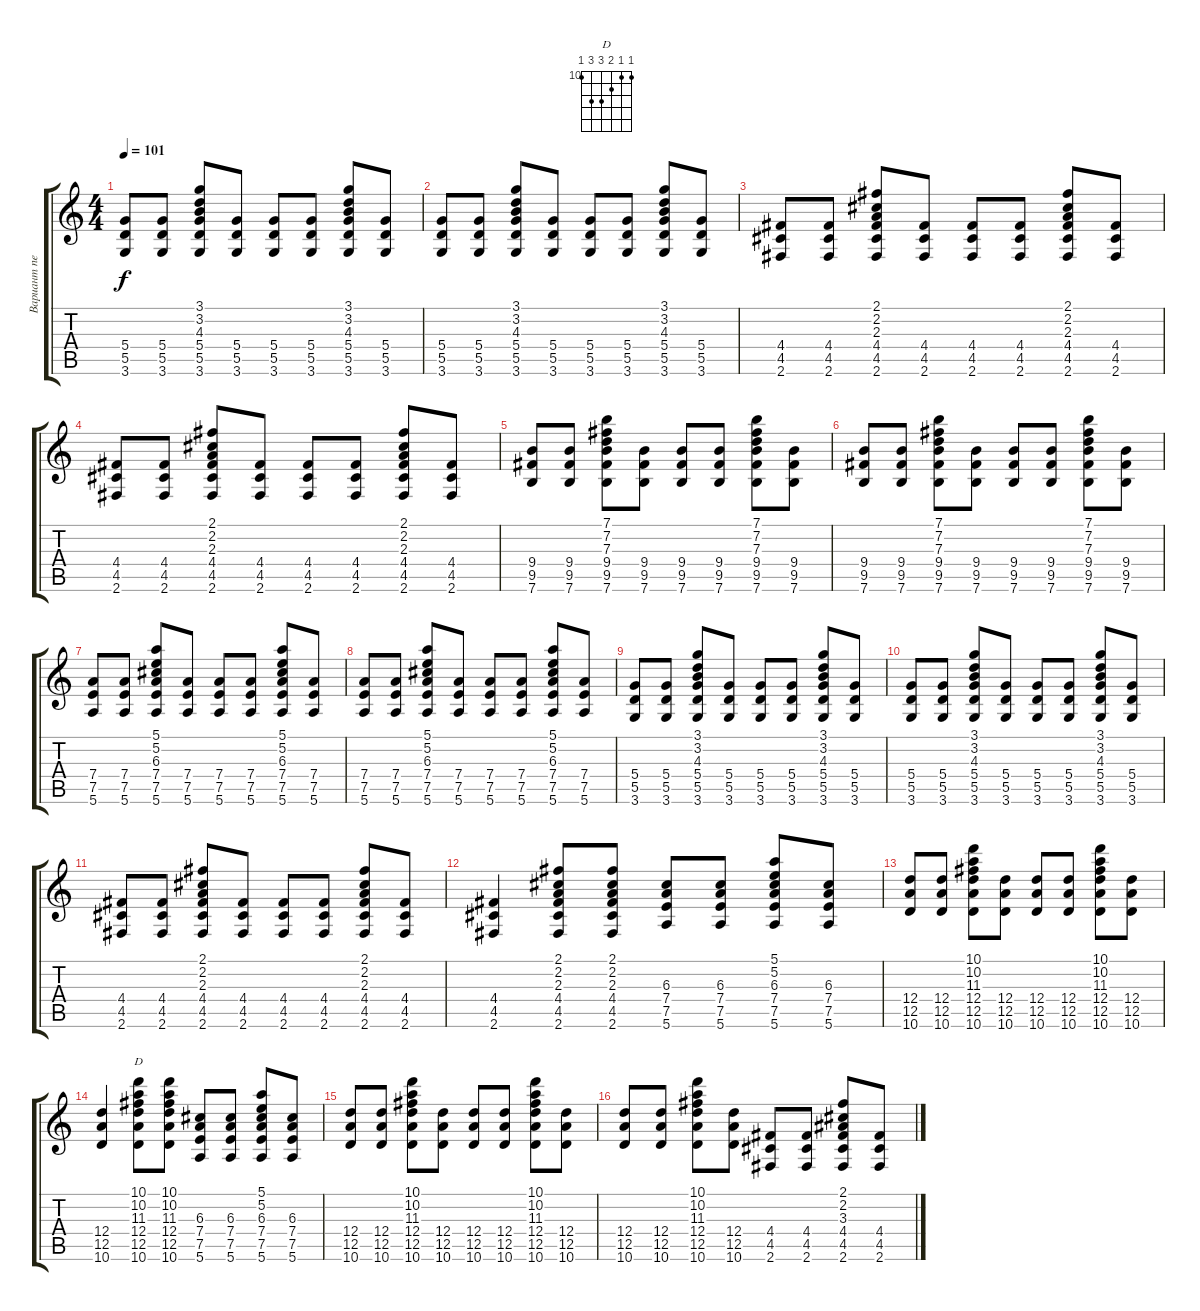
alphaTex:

\track ("Вариант песни" "Вариант пе") {instrument distortionguitar}
\staff {score tabs}
\tuning (E4 B3 G3 D3 A2 E2) {hide}
\chord ("D" 10 10 11 12 12 10) {firstfret 10}
\ts (4 4)
\tempo 101
\clef g2
\ks c
(5.4 5.5 3.6).8{dy f} (5.4 5.5 3.6).8 (3.1 3.2 4.3 5.4 5.5 3.6).8 (5.4 5.5 3.6).8 (5.4 5.5 3.6).8 (5.4 5.5 3.6).8 (3.1 3.2 4.3 5.4 5.5 3.6).8 (5.4 5.5 3.6).8 |
(5.4 5.5 3.6).8 (5.4 5.5 3.6).8 (3.1 3.2 4.3 5.4 5.5 3.6).8 (5.4 5.5 3.6).8 (5.4 5.5 3.6).8 (5.4 5.5 3.6).8 (3.1 3.2 4.3 5.4 5.5 3.6).8 (5.4 5.5 3.6).8 |
(4.4 4.5 2.6).8 (4.4 4.5 2.6).8 (2.1 2.2 2.3 4.4 4.5 2.6).8 (4.4 4.5 2.6).8 (4.4 4.5 2.6).8 (4.4 4.5 2.6).8 (2.1 2.2 2.3 4.4 4.5 2.6).8 (4.4 4.5 2.6).8 |
(4.4 4.5 2.6).8 (4.4 4.5 2.6).8 (2.1 2.2 2.3 4.4 4.5 2.6).8 (4.4 4.5 2.6).8 (4.4 4.5 2.6).8 (4.4 4.5 2.6).8 (2.1 2.2 2.3 4.4 4.5 2.6).8 (4.4 4.5 2.6).8 |
(9.4 9.5 7.6).8 (9.4 9.5 7.6).8 (7.1 7.2 7.3 9.4 9.5 7.6).8 (9.4 9.5 7.6).8 (9.4 9.5 7.6).8 (9.4 9.5 7.6).8 (7.1 7.2 7.3 9.4 9.5 7.6).8 (9.4 9.5 7.6).8 |
(9.4 9.5 7.6).8 (9.4 9.5 7.6).8 (7.1 7.2 7.3 9.4 9.5 7.6).8 (9.4 9.5 7.6).8 (9.4 9.5 7.6).8 (9.4 9.5 7.6).8 (7.1 7.2 7.3 9.4 9.5 7.6).8 (9.4 9.5 7.6).8 |
(7.4 7.5 5.6).8 (7.4 7.5 5.6).8 (5.1 5.2 6.3 7.4 7.5 5.6).8 (7.4 7.5 5.6).8 (7.4 7.5 5.6).8 (7.4 7.5 5.6).8 (5.1 5.2 6.3 7.4 7.5 5.6).8 (7.4 7.5 5.6).8 |
(7.4 7.5 5.6).8 (7.4 7.5 5.6).8 (5.1 5.2 6.3 7.4 7.5 5.6).8 (7.4 7.5 5.6).8 (7.4 7.5 5.6).8 (7.4 7.5 5.6).8 (5.1 5.2 6.3 7.4 7.5 5.6).8 (7.4 7.5 5.6).8 |
(5.4 5.5 3.6).8 (5.4 5.5 3.6).8 (3.1 3.2 4.3 5.4 5.5 3.6).8 (5.4 5.5 3.6).8 (5.4 5.5 3.6).8 (5.4 5.5 3.6).8 (3.1 3.2 4.3 5.4 5.5 3.6).8 (5.4 5.5 3.6).8 |
(5.4 5.5 3.6).8 (5.4 5.5 3.6).8 (3.1 3.2 4.3 5.4 5.5 3.6).8 (5.4 5.5 3.6).8 (5.4 5.5 3.6).8 (5.4 5.5 3.6).8 (3.1 3.2 4.3 5.4 5.5 3.6).8 (5.4 5.5 3.6).8 |
(4.4 4.5 2.6).8 (4.4 4.5 2.6).8 (2.1 2.2 2.3 4.4 4.5 2.6).8 (4.4 4.5 2.6).8 (4.4 4.5 2.6).8 (4.4 4.5 2.6).8 (2.1 2.2 2.3 4.4 4.5 2.6).8 (4.4 4.5 2.6).8 |
(4.4 4.5 2.6).4 (2.1 2.2 2.3 4.4 4.5 2.6).8 (2.1 2.2 2.3 4.4 4.5 2.6).8 (6.3 7.4 7.5 5.6).8 (6.3 7.4 7.5 5.6).8 (5.1 5.2 6.3 7.4 7.5 5.6).8 (6.3 7.4 7.5 5.6).8 |
(12.4 12.5 10.6).8 (12.4 12.5 10.6).8 (10.1 10.2 11.3 12.4 12.5 10.6).8 (12.4 12.5 10.6).8 (12.4 12.5 10.6).8 (12.4 12.5 10.6).8 (10.1 10.2 11.3 12.4 12.5 10.6).8 (12.4 12.5 10.6).8 |
(12.4 12.5 10.6).4 (10.1 10.2 11.3 12.4 12.5 10.6).8{ch "D"} (10.1 10.2 11.3 12.4 12.5 10.6).8 (6.3 7.4 7.5 5.6).8 (6.3 7.4 7.5 5.6).8 (5.1 5.2 6.3 7.4 7.5 5.6).8 (6.3 7.4 7.5 5.6).8 |
(12.4 12.5 10.6).8 (12.4 12.5 10.6).8 (10.1 10.2 11.3 12.4 12.5 10.6).8 (12.4 12.5 10.6).8 (12.4 12.5 10.6).8 (12.4 12.5 10.6).8 (10.1 10.2 11.3 12.4 12.5 10.6).8 (12.4 12.5 10.6).8 |
(12.4 12.5 10.6).8 (12.4 12.5 10.6).8 (10.1 10.2 11.3 12.4 12.5 10.6).8 (12.4 12.5 10.6).8 (4.4 4.5 2.6).8 (4.4 4.5 2.6).8 (2.1 2.2 3.3 4.4 4.5 2.6).8 (4.4 4.5 2.6).8
